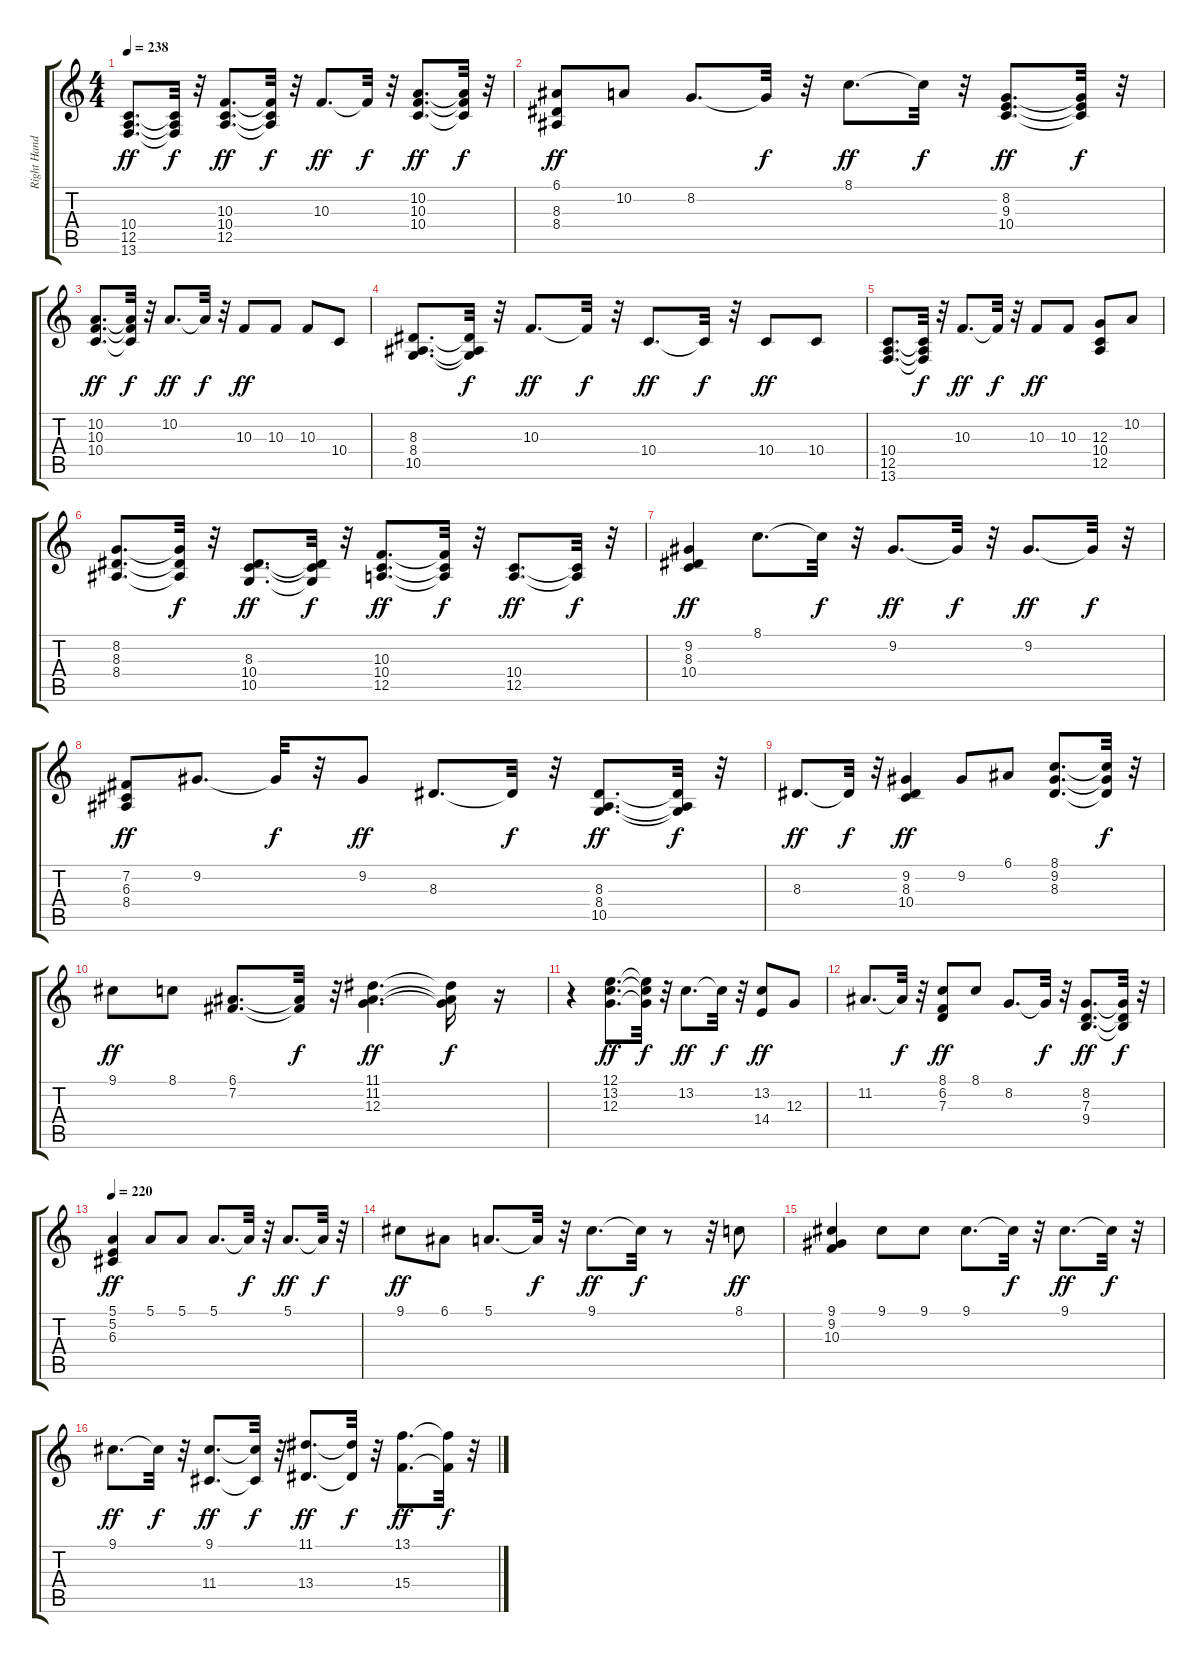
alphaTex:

\track ("Right Hand" "Right Hand") {instrument acousticgrandpiano}
\staff {score tabs}
\tuning (E4 B3 G3 D3 A2 E2) {hide}
\ts (4 4)
\tempo 238
\clef g2
\ks c
(10.4 12.5 13.6).8{d dy ff} (10.4{t} 12.5{t} 13.6{t}).32{dy f} r.32 (10.3 10.4 12.5).8{d dy ff} (10.3{t} 10.4{t} 12.5{t}).32{dy f} r.32 10.3.8{d dy ff} 10.3{t}.32{dy f} r.32 (10.2 10.3 10.4).8{d dy ff} (10.2{t} 10.3{t} 10.4{t}).32{dy f} r.32 |
(6.1 8.3 8.4).8{dy ff} 10.2.8 8.2.8{d} 8.2{t}.32{dy f} r.32 8.1.8{d dy ff} 8.1{t}.32{dy f} r.32 (8.2 9.3 10.4).8{d dy ff} (8.2{t} 9.3{t} 10.4{t}).32{dy f} r.32 |
(10.2 10.3 10.4).8{d dy ff} (10.2{t} 10.3{t} 10.4{t}).32{dy f} r.32 10.2.8{d dy ff} 10.2{t}.32{dy f} r.32 10.3.8{dy ff} 10.3.8 10.3.8 10.4.8 |
(8.3 8.4 10.5).8{d} (8.3{t} 8.4{t} 10.5{t}).32{dy f} r.32 10.3.8{d dy ff} 10.3{t}.32{dy f} r.32 10.4.8{d dy ff} 10.4{t}.32{dy f} r.32 10.4.8{dy ff} 10.4.8 |
(10.4 12.5 13.6).8{d} (10.4{t} 12.5{t} 13.6{t}).32{dy f} r.32 10.3.8{d dy ff} 10.3{t}.32{dy f} r.32 10.3.8{dy ff} 10.3.8 (12.3 10.4 12.5).8 10.2.8 |
(8.2 8.3 8.4).8{d} (8.2{t} 8.3{t} 8.4{t}).32{dy f} r.32 (8.3 10.4 10.5).8{d dy ff} (8.3{t} 10.4{t} 10.5{t}).32{dy f} r.32 (10.3 10.4 12.5).8{d dy ff} (10.3{t} 10.4{t} 12.5{t}).32{dy f} r.32 (10.4 12.5).8{d dy ff} (10.4{t} 12.5{t}).32{dy f} r.32 |
(9.2 8.3 10.4).4{dy ff} 8.1.8{d} 8.1{t}.32{dy f} r.32 9.2.8{d dy ff} 9.2{t}.32{dy f} r.32 9.2.8{d dy ff} 9.2{t}.32{dy f} r.32 |
(7.2 6.3 8.4).8{dy ff} 9.2.8{d} 9.2{t}.32{dy f} r.32 9.2.8{dy ff} 8.3.8{d} 8.3{t}.32{dy f} r.32 (8.3 8.4 10.5).8{d dy ff} (8.3{t} 8.4{t} 10.5{t}).32{dy f} r.32 |
8.3.8{d dy ff} 8.3{t}.32{dy f} r.32 (9.2 8.3 10.4).4{dy ff} 9.2.8 6.1.8 (8.1 9.2 8.3).8{d} (8.1{t} 9.2{t} 8.3{t}).32{dy f} r.32 |
9.1.8{dy ff} 8.1.8 (6.1 7.2).8{d} (6.1{t} 7.2{t}).32{dy f} r.32 (11.1 11.2 12.3).4{d dy ff} (11.1{t} 11.2{t} 12.3{t}).16{dy f} r.16 |
r.4 (12.1 13.2 12.3).8{d dy ff} (12.1{t} 13.2{t} 12.3{t}).32{dy f} r.32 13.2.8{d dy ff} 13.2{t}.32{dy f} r.32 (13.2 14.4).8{dy ff} 12.3.8 |
11.2.8{d} 11.2{t}.32{dy f} r.32 (8.1 6.2 7.3).8{dy ff} 8.1.8 8.2.8{d} 8.2{t}.32{dy f} r.32 (8.2 7.3 9.4).8{d dy ff} (8.2{t} 7.3{t} 9.4{t}).32{dy f} r.32 |
\tempo 220
(5.1 5.2 6.3).4{dy ff} 5.1.8 5.1.8 5.1.8{d} 5.1{t}.32{dy f} r.32 5.1.8{d dy ff} 5.1{t}.32{dy f} r.32 |
9.1.8{dy ff} 6.1.8 5.1.8{d} 5.1{t}.32{dy f} r.32 9.1.8{d dy ff} 9.1{t}.32{dy f} r.8 r.32 8.1.8{dy ff} |
(9.1 9.2 10.3).4 9.1.8 9.1.8 9.1.8{d} 9.1{t}.32{dy f} r.32 9.1.8{d dy ff} 9.1{t}.32{dy f} r.32 |
9.1.8{d dy ff} 9.1{t}.32{dy f} r.32 (9.1 11.4).8{d dy ff} (9.1{t} 11.4{t}).32{dy f} r.32 (11.1 13.4).8{d dy ff} (11.1{t} 13.4{t}).32{dy f} r.32 (13.1 15.4).8{d dy ff} (13.1{t} 15.4{t}).32{dy f} r.32
